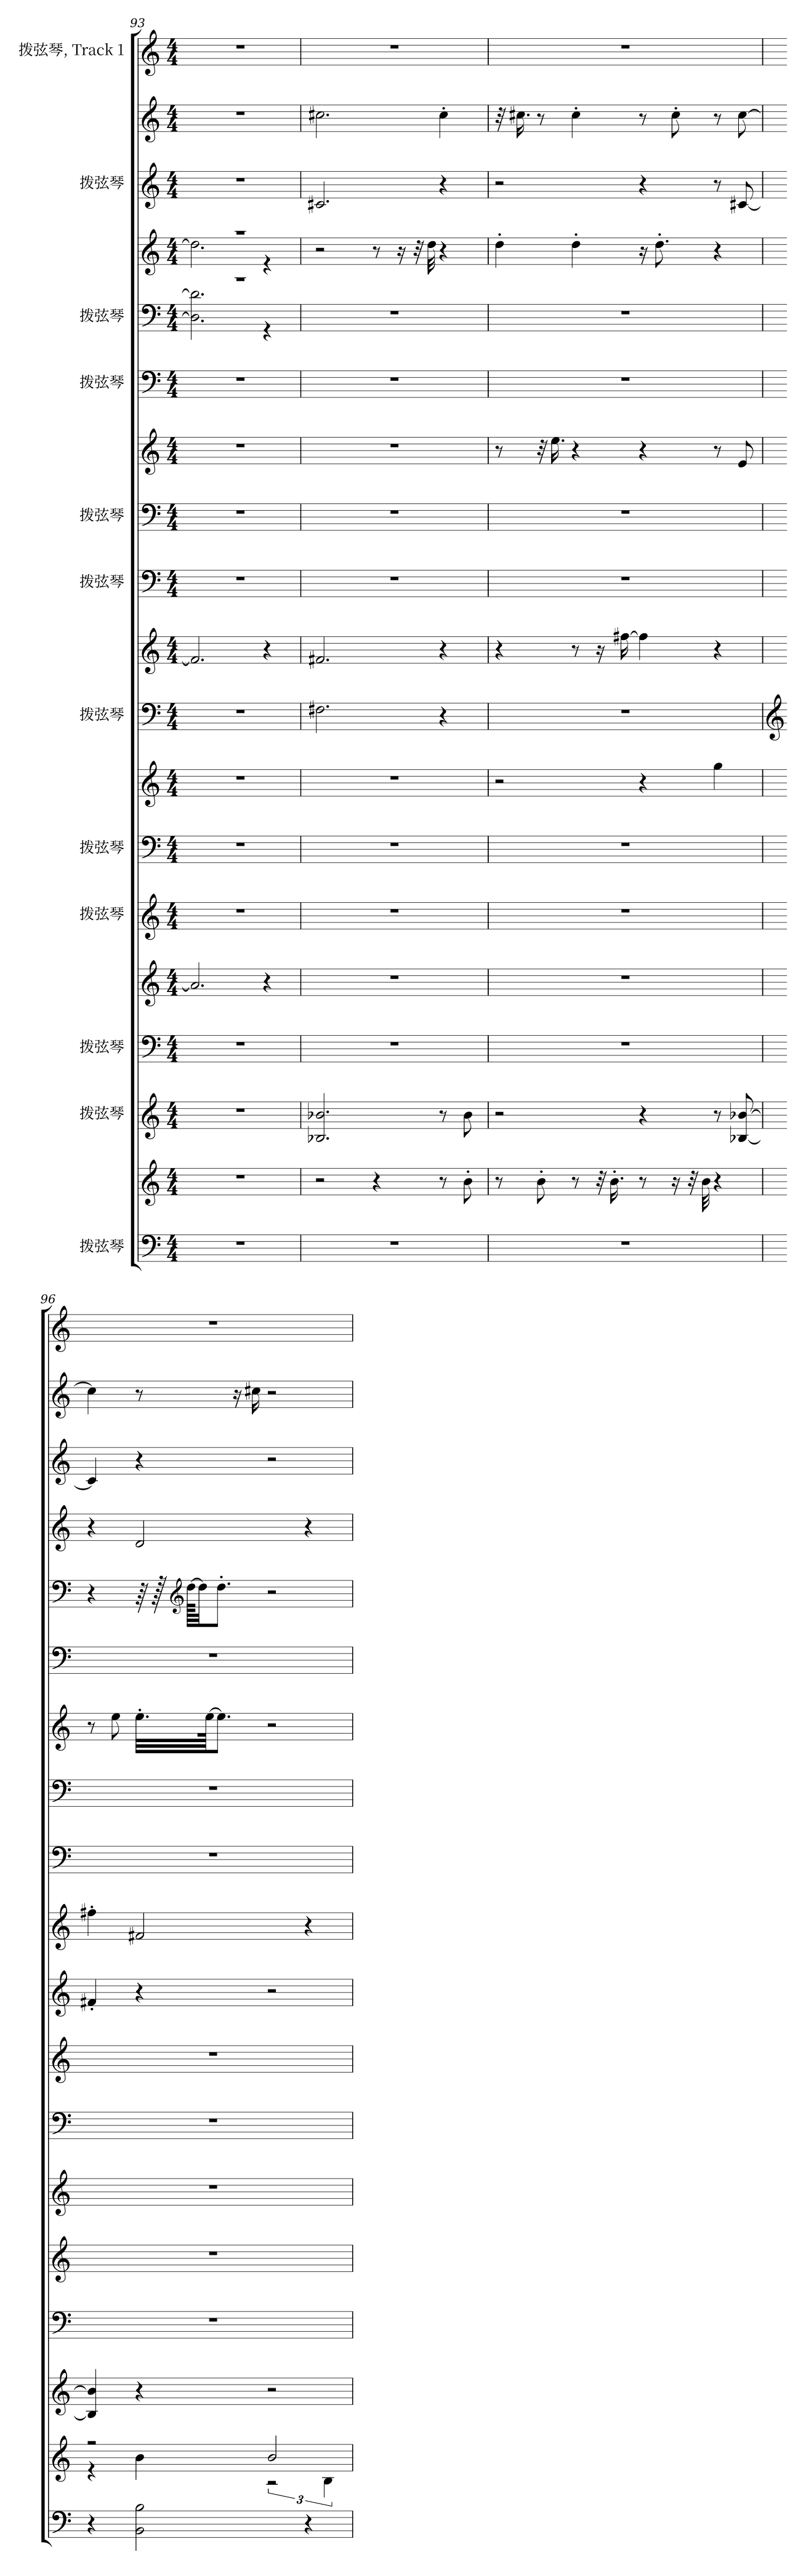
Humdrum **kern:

**kern	**kern	**kern	**kern	**kern	**kern	**kern	**kern	**kern	**kern	**kern	**kern	**kern	**kern	**kern	**kern	**kern	**kern	**kern
*part12	*part12	*part11	*part10	*part10	*part9	*part8	*part8	*part7	*part7	*part6	*part5	*part5	*part4	*part3	*part3	*part2	*part2	*part1
*staff19	*staff18	*staff17	*staff16	*staff15	*staff14	*staff13	*staff12	*staff11	*staff10	*staff9	*staff8	*staff7	*staff6	*staff5	*staff4	*staff3	*staff2	*staff1
*I"拨弦琴	*	*I"拨弦琴	*I"拨弦琴	*	*I"拨弦琴	*I"拨弦琴	*	*I"拨弦琴	*	*I"拨弦琴	*I"拨弦琴	*	*I"拨弦琴	*I"拨弦琴	*	*I"拨弦琴	*	*I"拨弦琴, Track 1
*clefF4	*clefG2	*clefG2	*clefF4	*clefG2	*clefG2	*clefF4	*clefG2	*clefF4	*clefG2	*clefF4	*clefF4	*clefG2	*clefF4	*clefF4	*clefG2	*clefG2	*clefG2	*clefG2
*k[]	*k[]	*k[]	*k[]	*k[]	*k[]	*k[]	*k[]	*k[]	*k[]	*k[]	*k[]	*k[]	*k[]	*k[]	*k[]	*k[]	*k[]	*k[]
*M4/4	*M4/4	*M4/4	*M4/4	*M4/4	*M4/4	*M4/4	*M4/4	*M4/4	*M4/4	*M4/4	*M4/4	*M4/4	*M4/4	*M4/4	*M4/4	*M4/4	*M4/4	*M4/4
=93	=93	=93	=93	=93	=93	=93	=93	=93	=93	=93	=93	=93	=93	=93	=93	=93	=93	=93
*	*	*	*	*	*	*	*	*	*	*	*	*	*	*^	*^	*	*	*
1r	1r	1r	1r	2.a/]	1r	1r	1r	1r	2.f#/]	1r	1r	1r	1r	1r	2.D\] 2.d\]	1r	2.dd\]	1r	1r	1r
.	.	.	.	4r	.	.	.	.	4r	.	.	.	.	.	4r	.	4r	.	.	.
*	*	*	*	*	*	*	*	*	*	*	*	*	*	*v	*v	*	*	*	*	*
*	*	*	*	*	*	*	*	*	*	*	*	*	*	*	*v	*v	*	*	*
!!LO:PB:g=z
=94	=94	=94	=94	=94	=94	=94	=94	=94	=94	=94	=94	=94	=94	=94	=94	=94	=94	=94
1r	2r	2.B-X/ 2.b-X/	1r	1r	1r	1r	1r	2.F#X\	2.f#X/	1r	1r	1r	1r	1r	2r	2.c#X/	2.cc#X\	1r
.	4r	.	.	.	.	.	.	.	.	.	.	.	.	.	8r	.	.	.
.	.	.	.	.	.	.	.	.	.	.	.	.	.	.	16r	.	.	.
.	.	.	.	.	.	.	.	.	.	.	.	.	.	.	32r	.	.	.
.	.	.	.	.	.	.	.	.	.	.	.	.	.	.	32dd\	.	.	.
.	8r	8r	.	.	.	.	.	4r	4r	.	.	.	.	.	4r	4r	4cc#'\	.
.	8b'\	8b-\	.	.	.	.	.	.	.	.	.	.	.	.	.	.	.	.
=95	=95	=95	=95	=95	=95	=95	=95	=95	=95	=95	=95	=95	=95	=95	=95	=95	=95	=95
1r	8r	2r	1r	1r	1r	1r	2r	1r	4r	1r	1r	8r	1r	1r	4dd'\	2r	32r	1r
.	.	.	.	.	.	.	.	.	.	.	.	.	.	.	.	.	16.cc#X\	.
.	8b'\	.	.	.	.	.	.	.	.	.	.	32r	.	.	.	.	8r	.
.	.	.	.	.	.	.	.	.	.	.	.	16.ee\	.	.	.	.	.	.
.	8r	.	.	.	.	.	.	.	8r	.	.	4r	.	.	4dd'\	.	4cc#'\	.
.	32r	.	.	.	.	.	.	.	16r	.	.	.	.	.	.	.	.	.
.	16.b'\	.	.	.	.	.	.	.	.	.	.	.	.	.	.	.	.	.
.	.	.	.	.	.	.	.	.	[16ff#X\	.	.	.	.	.	.	.	.	.
.	8r	4r	.	.	.	.	4r	.	4ff#\]	.	.	4r	.	.	16r	4r	8r	.
.	.	.	.	.	.	.	.	.	.	.	.	.	.	.	8.dd'\	.	.	.
.	16r	.	.	.	.	.	.	.	.	.	.	.	.	.	.	.	8cc#'\	.
.	32r	.	.	.	.	.	.	.	.	.	.	.	.	.	.	.	.	.
.	32b\	.	.	.	.	.	.	.	.	.	.	.	.	.	.	.	.	.
.	4r	8r	.	.	.	.	4gg\	.	4r	.	.	8r	.	.	4r	8r	8r	.
.	.	[8B-X/ [8b-X/	.	.	.	.	.	.	.	.	.	8e/	.	.	.	[8c#X/	[8cc#\	.
=96	=96	=96	=96	=96	=96	=96	=96	=96	=96	=96	=96	=96	=96	=96	=96	=96	=96	=96
*	*	*	*	*	*	*	*	*clefG2	*	*	*	*	*	*	*	*	*	*
*	*^	*	*	*	*	*	*	*	*	*	*	*	*	*	*	*	*	*
4r	2r	4r	4B-/] 4b-/]	1r	1r	1r	1r	1r	4f#X'/	4ff#X'\	1r	1r	8r	1r	4r	4r	4c#/]	4cc#\]	1r
.	.	.	.	.	.	.	.	.	.	.	.	.	8ee\	.	.	.	.	.	.
2BB\ 2B\	.	4b\	4r	.	.	.	.	.	4r	2f#X/	.	.	32.ee'\LLL	.	64r	2d/	4r	8r	.
.	.	.	.	.	.	.	.	.	.	.	.	.	.	.	128r	.	.	.	.
*	*	*	*	*	*	*	*	*	*	*	*	*	*	*	*clefG2	*	*	*	*
.	.	.	.	.	.	.	.	.	.	.	.	.	.	.	[128dd\KKLLL	.	.	.	.
.	.	.	.	.	.	.	.	.	.	.	.	.	.	.	32dd\JJ]	.	.	.	.
.	.	.	.	.	.	.	.	.	.	.	.	.	[64ee\JJK	.	.	.	.	.	.
.	.	.	.	.	.	.	.	.	.	.	.	.	8.ee\J]	.	8.dd'\J	.	.	.	.
.	.	.	.	.	.	.	.	.	.	.	.	.	.	.	.	.	.	16r	.
.	.	.	.	.	.	.	.	.	.	.	.	.	.	.	.	.	.	16cc#X\	.
.	2b/	3r	2r	.	.	.	.	.	2r	.	.	.	2r	.	2r	.	2r	2r	.
4r	.	.	.	.	.	.	.	.	.	4r	.	.	.	.	.	4r	.	.	.
.	.	6B\	.	.	.	.	.	.	.	.	.	.	.	.	.	.	.	.	.
*	*v	*v	*	*	*	*	*	*	*	*	*	*	*	*	*	*	*	*	*
=	=	=	=	=	=	=	=	=	=	=	=	=	=	=	=	=	=	=
*-	*-	*-	*-	*-	*-	*-	*-	*-	*-	*-	*-	*-	*-	*-	*-	*-	*-	*-
